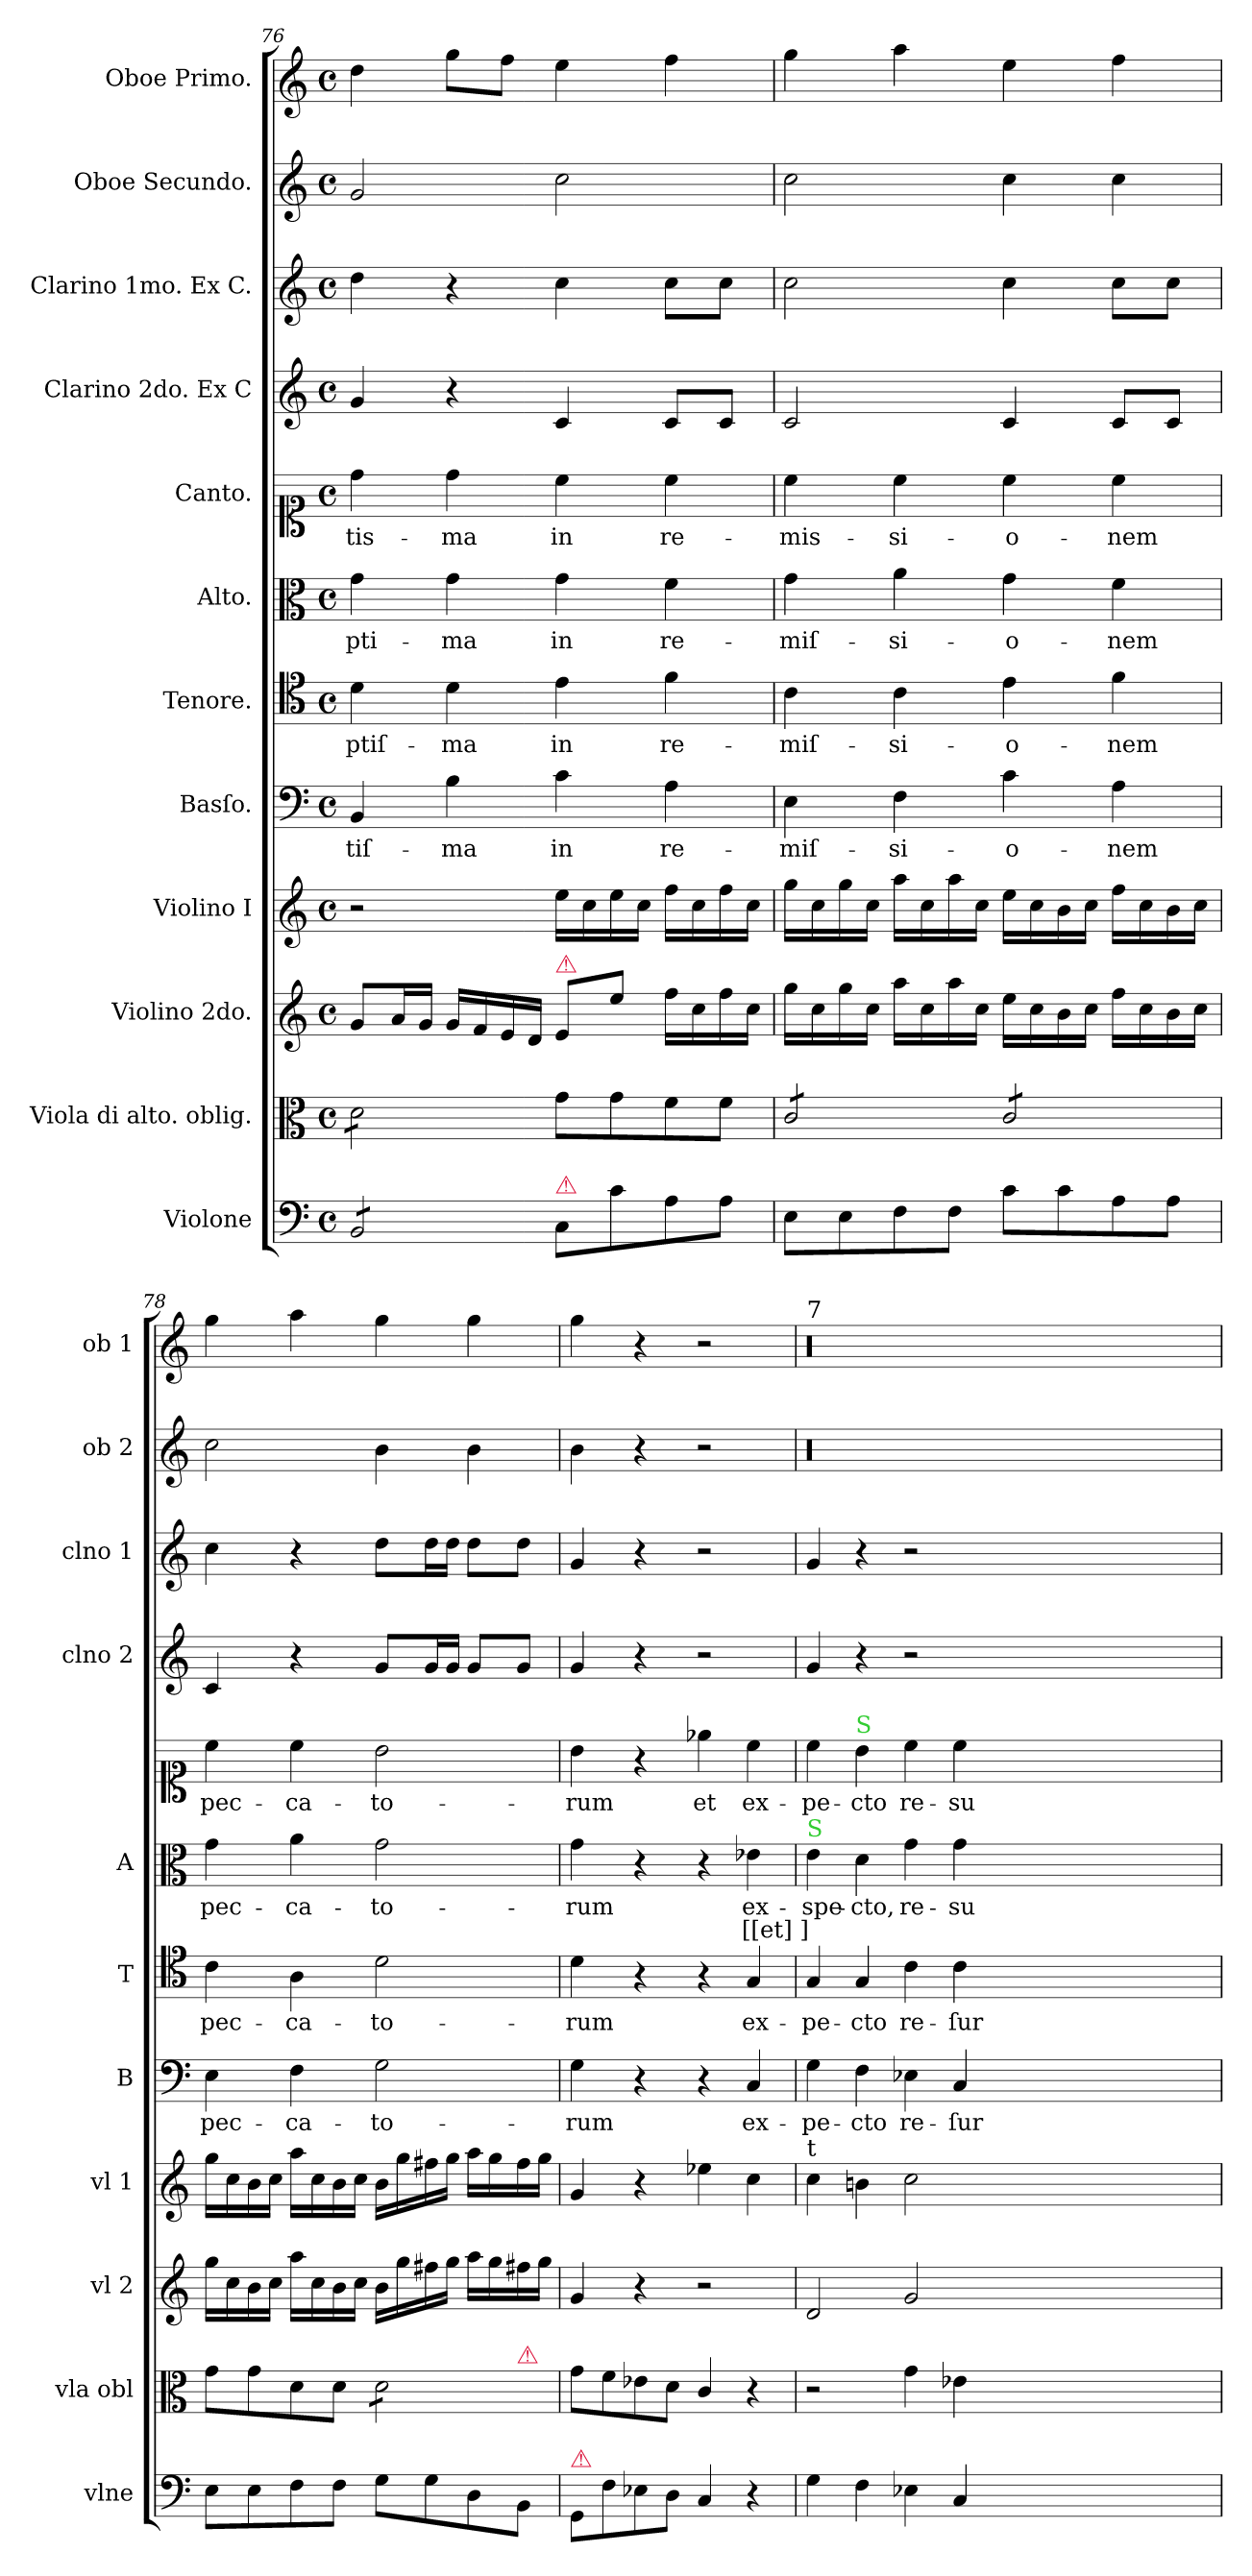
**kern	**dynam	**kern	**dynam	**kern	**dynam	**kern	**dynam	**kern	**text	**dynam	**kern	**text	**dynam	**kern	**text	**text	**dynam	**kern	**text	**dynam	**kern	**dynam	**kern	**dynam	**kern	**kern
*part12	*part12	*part11	*part11	*part10	*part10	*part9	*part9	*part8	*part8	*part8	*part7	*part7	*part7	*part6	*part6	*part6	*part6	*part5	*part5	*part5	*part4	*part4	*part3	*part3	*part2	*part1
*staff12	*staff12	*staff11	*staff11	*staff10	*staff10	*staff9	*staff9	*staff8	*staff8	*staff8	*staff7	*staff7	*staff7	*staff6	*staff6	*staff6	*staff6	*staff5	*staff5	*staff5	*staff4	*staff4	*staff3	*staff3	*staff2	*staff1
*I"Violone	*	*I"Viola di alto. oblig.	*	*I"Violino 2do.	*	*I"Violino I	*	*I"Basſo.	*	*	*I"Tenore.	*	*	*I"Alto.	*	*	*	*I"Canto.	*	*	*I"Clarino 2do. Ex C	*	*I"Clarino 1mo. Ex C.	*	*I"Oboe Secundo.	*I"Oboe Primo.
*I'vlne	*	*I'vla obl	*	*I'vl 2	*	*I'vl 1	*	*I'B	*	*	*I'T	*	*	*I'A	*	*	*	*	*	*	*I'clno 2	*	*I'clno 1	*	*I'ob 2	*I'ob 1
*clefF4	*	*clefC3	*	*clefG2	*	*clefG2	*	*clefF4	*	*	*clefC4	*	*	*clefC3	*	*	*	*clefC1	*	*	*clefG2	*	*clefG2	*	*clefG2	*clefG2
*k[]	*	*k[]	*	*k[]	*	*k[]	*	*k[]	*	*	*k[]	*	*	*k[]	*	*	*	*k[]	*	*	*k[]	*	*k[]	*	*k[]	*k[]
*C:	*	*C:	*	*C:	*	*C:	*	*C:	*	*	*C:	*	*	*C:	*	*	*	*C:	*	*	*C:	*	*C:	*	*C:	*C:
*M4/4	*	*M4/4	*	*M4/4	*	*M4/4	*	*M4/4	*	*	*M4/4	*	*	*M4/4	*	*	*	*M4/4	*	*	*M4/4	*	*M4/4	*	*M4/4	*M4/4
*met(c)	*	*met(c)	*	*met(c)	*	*met(c)	*	*met(c)	*	*	*met(c)	*	*	*met(c)	*	*	*	*met(c)	*	*	*met(c)	*	*met(c)	*	*met(c)	*met(c)
=76	=76	=76	=76	=76	=76	=76	=76	=76	=76	=76	=76	=76	=76	=76	=76	=76	=76	=76	=76	=76	=76	=76	=76	=76	=76	=76
*tremolo	*	*	*	*	*	*	*	*	*	*	*	*	*	*	*	*	*	*	*	*	*	*	*	*	*	*
*	*	*tremolo	*	*	*	*	*	*	*	*	*	*	*	*	*	*	*	*	*	*	*	*	*	*	*	*
8BB/L	.	8d\L	.	8g/L	.	2r	.	4BB/	-tiſ-	.	4d\	-ptiſ-	.	4g\	-pti-	.	.	4dd\	-tis-	.	4g/	.	4dd\	.	2g/	4dd\
8BB/	.	8d\	.	16a/L	.	.	.	.	.	.	.	.	.	.	.	.	.	.	.	.	.	.	.	.	.	.
.	.	.	.	16g/JJ	.	.	.	.	.	.	.	.	.	.	.	.	.	.	.	.	.	.	.	.	.	.
8BB/	.	8d\	.	16g/LL	.	.	.	4B\	-ma	.	4d\	-ma	.	4g\	-ma	.	.	4dd\	-ma	.	4r	.	4r	.	.	8gg\L
.	.	.	.	16f/	.	.	.	.	.	.	.	.	.	.	.	.	.	.	.	.	.	.	.	.	.	.
8BB/J	.	8d\J	.	16e/	.	.	.	.	.	.	.	.	.	.	.	.	.	.	.	.	.	.	.	.	.	8ff\J
*	*	*Xtremolo	*	*	*	*	*	*	*	*	*	*	*	*	*	*	*	*	*	*	*	*	*	*	*	*
*Xtremolo	*	*	*	*	*	*	*	*	*	*	*	*	*	*	*	*	*	*	*	*	*	*	*	*	*	*
.	.	.	.	16d/JJ	.	.	.	.	.	.	.	.	.	.	.	.	.	.	.	.	.	.	.	.	.	.
!	!	!	!	!LO:TX:a:color=crimson:t=⚠	!	!	!	!	!	!	!	!	!	!	!	!	!	!	!	!	!	!	!	!	!	!
!LO:TX:a:color=crimson:t=⚠	!	!	!	!	!	!	!	!	!	!	!	!	!	!	!	!	!	!	!	!	!	!	!	!	!	!
8C/L	.	8g\L	.	8e/L	.	16ee\LL	.	4c\	in	.	4e\	in	.	4g\	in	.	.	4cc\	in	.	4c/	.	4cc\	.	2cc\	4ee\
.	.	.	.	.	.	16cc\	.	.	.	.	.	.	.	.	.	.	.	.	.	.	.	.	.	.	.	.
8c\	.	8g\	.	8ee\J	.	16ee\	.	.	.	.	.	.	.	.	.	.	.	.	.	.	.	.	.	.	.	.
.	.	.	.	.	.	16cc\JJ	.	.	.	.	.	.	.	.	.	.	.	.	.	.	.	.	.	.	.	.
8A\	.	8f\	.	16ff\LL	.	16ff\LL	.	4A\	re-	.	4f\	re-	.	4f\	re-	.	.	4cc\	re-	.	8c/L	.	8cc\L	.	.	4ff\
.	.	.	.	16cc\	.	16cc\	.	.	.	.	.	.	.	.	.	.	.	.	.	.	.	.	.	.	.	.
8A\J	.	8f\J	.	16ff\	.	16ff\	.	.	.	.	.	.	.	.	.	.	.	.	.	.	8c/J	.	8cc\J	.	.	.
.	.	.	.	16cc\JJ	.	16cc\JJ	.	.	.	.	.	.	.	.	.	.	.	.	.	.	.	.	.	.	.	.
=77	=77	=77	=77	=77	=77	=77	=77	=77	=77	=77	=77	=77	=77	=77	=77	=77	=77	=77	=77	=77	=77	=77	=77	=77	=77	=77
*	*	*tremolo	*	*	*	*	*	*	*	*	*	*	*	*	*	*	*	*	*	*	*	*	*	*	*	*
8E\L	.	8c/L	.	16gg\LL	.	16gg\LL	.	4E\	-miſ-	.	4c\	-miſ-	.	4g\	-miſ-	.	.	4cc\	-mis-	.	2c/	.	2cc\	.	2cc\	4gg\
.	.	.	.	16cc\	.	16cc\	.	.	.	.	.	.	.	.	.	.	.	.	.	.	.	.	.	.	.	.
8E\	.	8c/	.	16gg\	.	16gg\	.	.	.	.	.	.	.	.	.	.	.	.	.	.	.	.	.	.	.	.
.	.	.	.	16cc\JJ	.	16cc\JJ	.	.	.	.	.	.	.	.	.	.	.	.	.	.	.	.	.	.	.	.
8F\	.	8c/	.	16aa\LL	.	16aa\LL	.	4F\	-si-	.	4c\	-si-	.	4a\	-si-	.	.	4cc\	-si-	.	.	.	.	.	.	4aa\
.	.	.	.	16cc\	.	16cc\	.	.	.	.	.	.	.	.	.	.	.	.	.	.	.	.	.	.	.	.
8F\J	.	8c/J	.	16aa\	.	16aa\	.	.	.	.	.	.	.	.	.	.	.	.	.	.	.	.	.	.	.	.
.	.	.	.	16cc\JJ	.	16cc\JJ	.	.	.	.	.	.	.	.	.	.	.	.	.	.	.	.	.	.	.	.
8c\L	.	8c/L	.	16ee\LL	.	16ee\LL	.	4c\	-o-	.	4e\	-o-	.	4g\	-o-	.	.	4cc\	-o-	.	4c/	.	4cc\	.	4cc\	4ee\
.	.	.	.	16cc\	.	16cc\	.	.	.	.	.	.	.	.	.	.	.	.	.	.	.	.	.	.	.	.
8c\	.	8c/	.	16b\	.	16b\	.	.	.	.	.	.	.	.	.	.	.	.	.	.	.	.	.	.	.	.
.	.	.	.	16cc\JJ	.	16cc\JJ	.	.	.	.	.	.	.	.	.	.	.	.	.	.	.	.	.	.	.	.
8A\	.	8c/	.	16ff\LL	.	16ff\LL	.	4A\	-nem	.	4f\	-nem	.	4f\	-nem	.	.	4cc\	-nem	.	8c/L	.	8cc\L	.	4cc\	4ff\
.	.	.	.	16cc\	.	16cc\	.	.	.	.	.	.	.	.	.	.	.	.	.	.	.	.	.	.	.	.
8A\J	.	8c/J	.	16b\	.	16b\	.	.	.	.	.	.	.	.	.	.	.	.	.	.	8c/J	.	8cc\J	.	.	.
*	*	*Xtremolo	*	*	*	*	*	*	*	*	*	*	*	*	*	*	*	*	*	*	*	*	*	*	*	*
.	.	.	.	16cc\JJ	.	16cc\JJ	.	.	.	.	.	.	.	.	.	.	.	.	.	.	.	.	.	.	.	.
=78	=78	=78	=78	=78	=78	=78	=78	=78	=78	=78	=78	=78	=78	=78	=78	=78	=78	=78	=78	=78	=78	=78	=78	=78	=78	=78
*	*	*^	*	*	*	*	*	*	*	*	*	*	*	*	*	*	*	*	*	*	*	*	*	*	*	*
8E\L	.	8g\L	2..ryy	.	16gg\LL	.	16gg\LL	.	4E\	pec-	.	4c\	pec-	.	4g\	pec-	.	.	4cc\	pec-	.	4c/	.	4cc\	.	2cc\	4gg\
.	.	.	.	.	16cc\	.	16cc\	.	.	.	.	.	.	.	.	.	.	.	.	.	.	.	.	.	.	.	.
8E\	.	8g\	.	.	16b\	.	16b\	.	.	.	.	.	.	.	.	.	.	.	.	.	.	.	.	.	.	.	.
.	.	.	.	.	16cc\JJ	.	16cc\JJ	.	.	.	.	.	.	.	.	.	.	.	.	.	.	.	.	.	.	.	.
8F\	.	8d\	.	.	16aa\LL	.	16aa\LL	.	4F\	-ca-	.	4A\	-ca-	.	4a\	-ca-	.	.	4cc\	-ca-	.	4r	.	4r	.	.	4aa\
.	.	.	.	.	16cc\	.	16cc\	.	.	.	.	.	.	.	.	.	.	.	.	.	.	.	.	.	.	.	.
8F\J	.	8d\J	.	.	16b\	.	16b\	.	.	.	.	.	.	.	.	.	.	.	.	.	.	.	.	.	.	.	.
.	.	.	.	.	16cc\JJ	.	16cc\JJ	.	.	.	.	.	.	.	.	.	.	.	.	.	.	.	.	.	.	.	.
*	*	*tremolo	*	*	*	*	*	*	*	*	*	*	*	*	*	*	*	*	*	*	*	*	*	*	*	*	*
8G\L	.	8d\L	.	.	16b\LL	.	16b\LL	.	2G\	-to-	.	2d\	-to-	.	2g\	-to-	.	.	2b\	-to-	.	8g/L	.	8dd\L	.	4b\	4gg\
.	.	.	.	.	16gg\	.	16gg\	.	.	.	.	.	.	.	.	.	.	.	.	.	.	.	.	.	.	.	.
8G\	.	8d\	.	.	16ff#X\	.	16ff#X\	.	.	.	.	.	.	.	.	.	.	.	.	.	.	16g/L	.	16dd\L	.	.	.
.	.	.	.	.	16gg\JJ	.	16gg\JJ	.	.	.	.	.	.	.	.	.	.	.	.	.	.	16g/JJ	.	16dd\JJ	.	.	.
8D\	.	8d\	.	.	16aa\LL	.	16aa\LL	.	.	.	.	.	.	.	.	.	.	.	.	.	.	8g/L	.	8dd\L	.	4b\	4gg\
.	.	.	.	.	16gg\	.	16gg\	.	.	.	.	.	.	.	.	.	.	.	.	.	.	.	.	.	.	.	.
!	!	!	!LO:TX:a:color=crimson:t=⚠	!	!	!	!	!	!	!	!	!	!	!	!	!	!	!	!	!	!	!	!	!	!	!	!
8BB\J	.	8d\J	8ryy	.	16ff#X\	.	16ff#\	.	.	.	.	.	.	.	.	.	.	.	.	.	.	8g/J	.	8dd\J	.	.	.
*	*	*Xtremolo	*	*	*	*	*	*	*	*	*	*	*	*	*	*	*	*	*	*	*	*	*	*	*	*	*
.	.	.	.	.	16gg\JJ	.	16gg\JJ	.	.	.	.	.	.	.	.	.	.	.	.	.	.	.	.	.	.	.	.
=79	=79	=79	=79	=79	=79	=79	=79	=79	=79	=79	=79	=79	=79	=79	=79	=79	=79	=79	=79	=79	=79	=79	=79	=79	=79	=79	=79
!LO:TX:a:color=crimson:t=⚠	!	!	!	!	!	!	!	!	!	!	!	!	!	!	!	!	!	!	!	!	!	!	!	!	!	!	!
*	*	*v	*v	*	*	*	*	*	*	*	*	*	*	*	*	*	*	*	*	*	*	*	*	*	*	*	*
8GG/L	.	8g\L	.	4g/	.	4g/	.	4G\	-rum	.	4d\	-rum	.	4g\	-rum	.	.	4b\	-rum	.	4g/	.	4g/	.	4b\	4gg\
8F\	.	8f\	.	.	.	.	.	.	.	.	.	.	.	.	.	.	.	.	.	.	.	.	.	.	.	.
!	!	!	!	!	!	!	!LO:DY:a	!	!	!	!	!	!	!	!	!	!	!	!	!LO:DY:a	!	!	!	!	!	!
8E-X\	.	8e-X\	.	4r	.	4r	p&colon;	4r	.	.	4r	.	.	4r	.	.	.	4r	.	pia&colon;	4r	.	4r	.	4r	4r
8D\J	.	8d\J	.	.	.	.	.	.	.	.	.	.	.	.	.	.	.	.	.	.	.	.	.	.	.	.
4C/	.	4c/	.	2r	.	4ee-X\	.	4r	.	.	4r	.	.	4r	.	.	.	4ee-X\	et	.	2r	.	2r	.	2r	2r
!	!	!	!	!	!	!	!	!	!	!LO:DY:a	!	!	!LO:DY:a:rj	!	!	!	!LO:DY:a:rj	!	!	!	!	!	!	!	!	!
4r	.	4r	.	.	.	4cc\	.	4C/	ex-	p&colon;	4G/	ex-	p&colon;	4e-X\	ex-	[[et]]	p&colon;	4cc\	ex-	.	.	.	.	.	.	.
=80	=80	=80	=80	=80	=80	=80	=80	=80	=80	=80	=80	=80	=80	=80	=80	=80	=80	=80	=80	=80	=80	=80	=80	=80	=80	=80
!	!	!	!	!	!	!	!	!	!	!	!	!	!	!	!	!	!	!	!	!	!	!	!	!	!	!LO:TX:a:t=7
!	!	!	!	!	!	!	!	!	!	!	!	!	!	!LO:TX:a:color=limegreen:t=S	!	!	!	!	!	!	!	!	!	!	!	!
!	!	!	!	!	!	!LO:TX:a:t=t	!	!	!	!	!	!	!	!	!	!	!	!	!	!	!	!	!	!	!	!
!	!LO:DY:a	!	!	!	!LO:DY:a	!	!	!	!	!	!	!	!	!	!	!	!	!	!	!	!	!LO:DY:a:rj	!	!LO:DY:a:rj	!	!
4G\	p&colon;	2r	.	2d/	pia&colon;	4cc\	.	4G\	-pe-	.	4G/	-pe-	.	4e\	-spe-	.	.	4cc\	-pe-	.	4g/	p&colon;	4g/	p&colon;	00r	00r
!	!	!	!	!	!	!	!	!	!	!	!	!	!	!	!	!	!	!LO:TX:a:color=limegreen:t=S	!	!	!	!	!	!	!	!
4F\	.	.	.	.	.	4bn\	.	4F\	-cto	.	4G/	-cto	.	4d\	-cto,	.	.	4b\	-cto	.	4r	.	4r	.	.	.
!	!	!	!LO:DY:a:rj	!	!	!	!	!	!	!	!	!	!	!	!	!	!	!	!	!	!	!	!	!	!	!
4E-X\	.	4g\	pia&colon;	2g/	.	2cc\	.	4E-X\	re-	.	4c\	re-	.	4g\	re-	.	.	4cc\	re-	.	2r	.	2r	.	.	.
4C/	.	4e-X\	.	.	.	.	.	4C/	-ſur-	.	4c\	-ſur-	.	4g\	-su-	.	.	4cc\	-su-	.	.	.	.	.	.	.
0.ryy	.	0.ryy	.	0.ryy	.	0.ryy	.	0.ryy	.	.	0.ryy	.	.	0.ryy	.	.	.	0.ryy	.	.	0.ryy	.	0.ryy	.	.	.
=	=	=	=	=	=	=	=	=	=	=	=	=	=	=	=	=	=	=	=	=	=	=	=	=	=	=
*-	*-	*-	*-	*-	*-	*-	*-	*-	*-	*-	*-	*-	*-	*-	*-	*-	*-	*-	*-	*-	*-	*-	*-	*-	*-	*-
